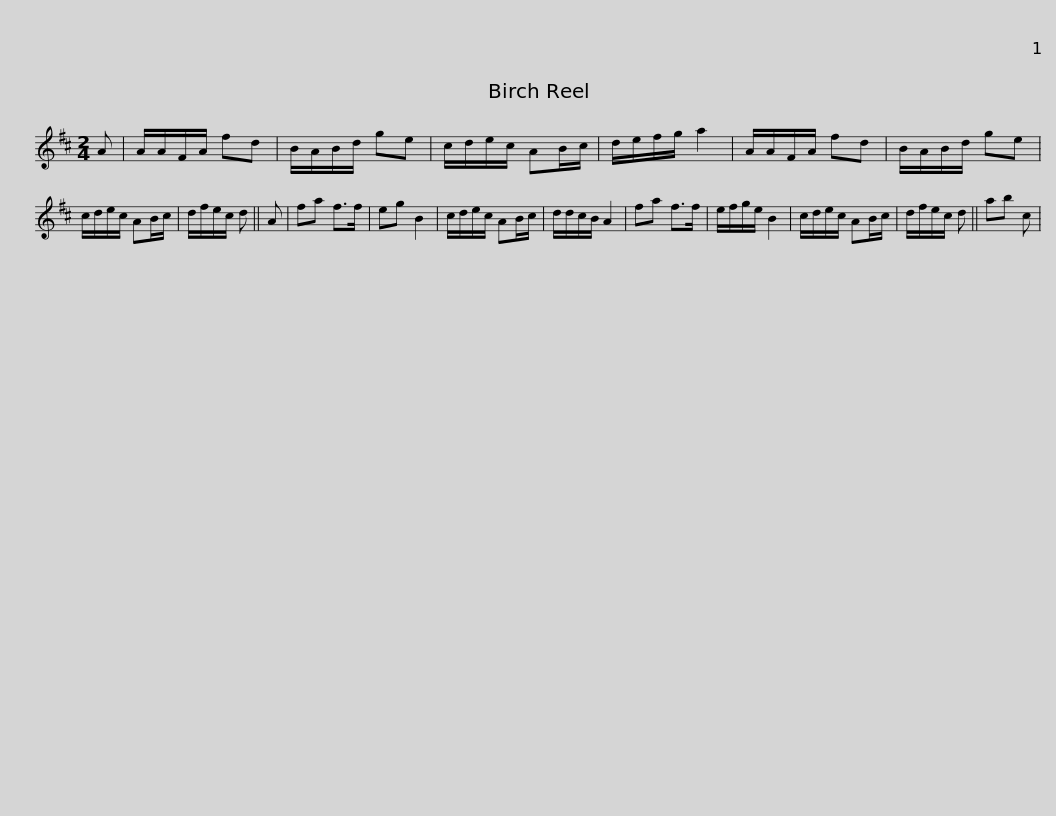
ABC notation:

X:1
L:1/8
M:2/4
I:linebreak $
K:D
V:1 treble
V:1
 A | A/A/F/A/ fd | B/A/B/d/ ge | c/d/e/c/ AB/c/ | d/e/f/g/ a2 | %5
 A/A/F/A/ fd | B/A/B/d/ ge | c/d/e/c/ AB/c/ |$ d/f/e/c/ d || A | %10
 fa f>f | eg B2 | c/d/e/c/ AB/c/ | d/d/c/B/ A2 | fa f>f | %15
 e/f/g/e/ B2 | c/d/e/c/ AB/c/ |$ d/f/e/c/ d || ab c | %19
